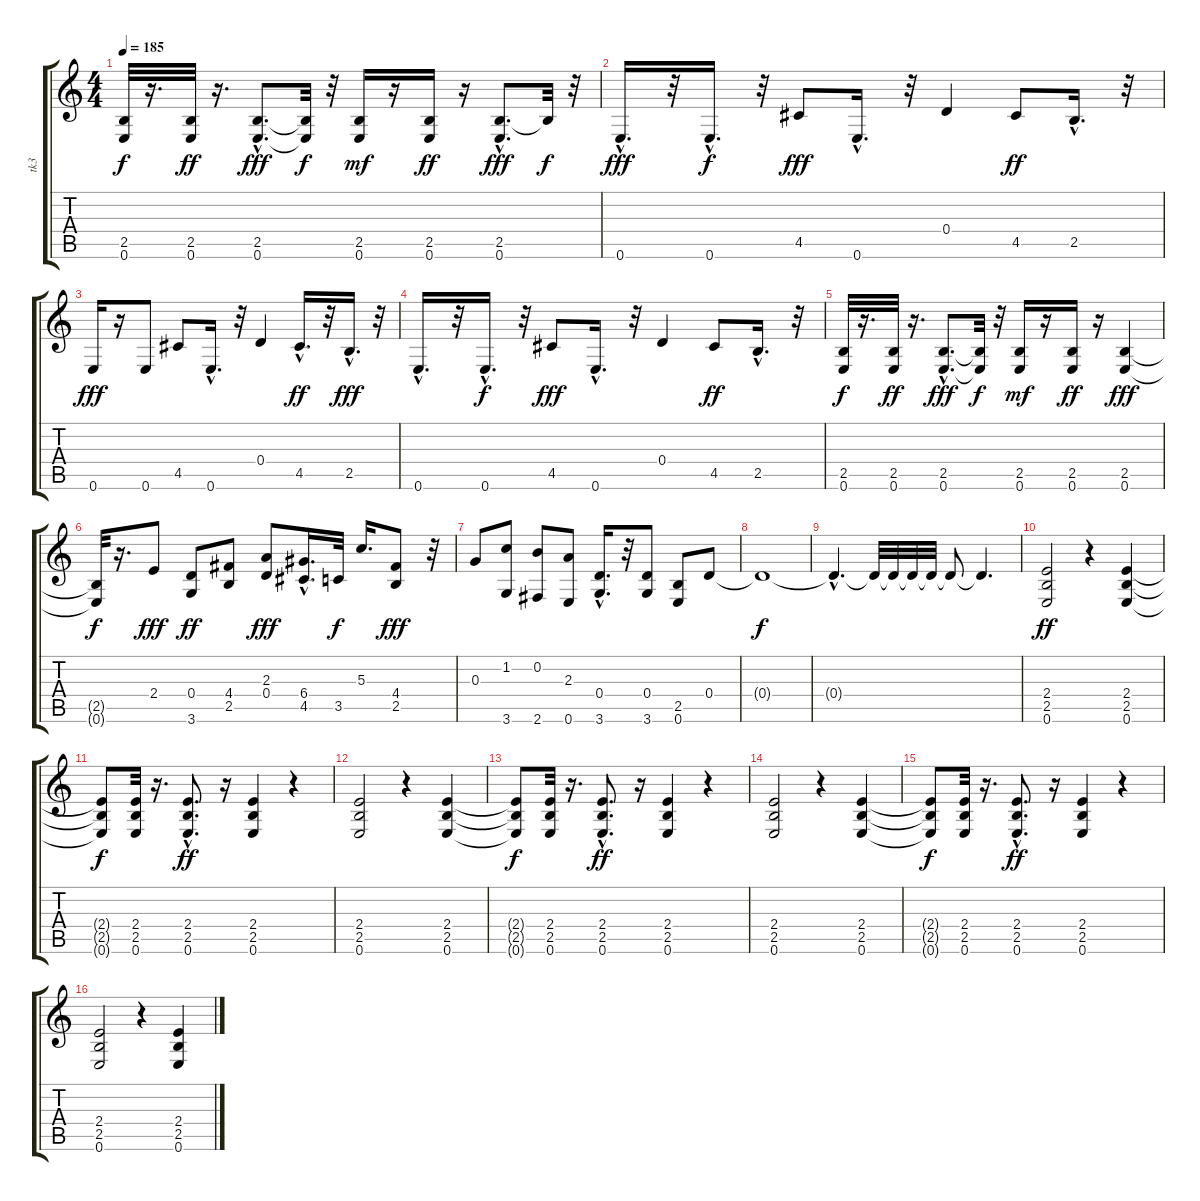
\track ("tk3" "tk3") {instrument distortionguitar}
\staff {score tabs}
\tuning (E4 B3 G3 D3 A2 E2) {hide}
\ts (4 4)
\tempo 185
\clef g2
\ks c
(2.5 0.6).32{dy f} r.16{d} (2.5 0.6).32{dy ff} r.16{d} (2.5{hac} 0.6{hac}).8{d dy fff} (2.5{t} 0.6{t}).32{dy f} r.32 (2.5 0.6).16{dy mf} r.16 (2.5 0.6).16{dy ff} r.16 (2.5{hac} 0.6{hac}).8{d dy fff} 2.5{t}.32{dy f} r.32 |
0.6{hac}.16{d dy fff} r.32 0.6{hac}.16{d dy f} r.32 4.5.8{dy fff} 0.6{hac}.16{d} r.32 0.4.4 4.5.8{dy ff} 2.5{hac}.16{d} r.32 |
0.6.16{dy fff} r.16 0.6.8 4.5.8 0.6{hac}.16{d} r.32 0.4.4 4.5{hac}.16{d dy ff} r.32 2.5{hac}.16{d dy fff} r.32 |
0.6{hac}.16{d} r.32 0.6{hac}.16{d dy f} r.32 4.5.8{dy fff} 0.6{hac}.16{d} r.32 0.4.4 4.5.8{dy ff} 2.5{hac}.16{d} r.32 |
(2.5 0.6).32{dy f} r.16{d} (2.5 0.6).32{dy ff} r.16{d} (2.5{hac} 0.6{hac}).8{d dy fff} (2.5{t} 0.6{t}).32{dy f} r.32 (2.5 0.6).16{dy mf} r.16 (2.5 0.6).16{dy ff} r.16 (2.5 0.6).4{dy fff} |
(2.5{t} 0.6{t}).32{dy f} r.16{d} 2.4.8{dy fff} (0.4 3.6).8{dy ff} (4.4 2.5).8 (2.3 0.4).8{dy fff} (6.4{hac} 4.5).16{d} 3.5.32{dy f} 5.3.16{d} (4.4 2.5).8{dy fff} r.32 |
0.3.8 (1.2 3.6).8 (0.2 2.6).8 (2.3 0.6).8 (0.4{hac} 3.6{hac}).16{d} r.32 (0.4 3.6).8 (2.5 0.6).8 0.4.8 |
0.4{t}.1{dy f} |
0.4{hac t}.4{d} 0.4{t}.32 0.4{t}.32 0.4{t}.32 0.4{t}.32 0.4{t}.8 0.4{t}.4{d} |
(2.4 2.5 0.6).2{dy ff} r.4 (2.4 2.5 0.6).4 |
(2.4{t} 2.5{t} 0.6{t}).8{dy f} (2.4 2.5 0.6).32 r.16{d} (2.4{hac} 2.5{hac} 0.6{hac}).8{d dy ff} r.16 (2.4 2.5 0.6).4 r.4 |
(2.4 2.5 0.6).2 r.4 (2.4 2.5 0.6).4 |
(2.4{t} 2.5{t} 0.6{t}).8{dy f} (2.4 2.5 0.6).32 r.16{d} (2.4{hac} 2.5{hac} 0.6{hac}).8{d dy ff} r.16 (2.4 2.5 0.6).4 r.4 |
(2.4 2.5 0.6).2 r.4 (2.4 2.5 0.6).4 |
(2.4{t} 2.5{t} 0.6{t}).8{dy f} (2.4 2.5 0.6).32 r.16{d} (2.4{hac} 2.5{hac} 0.6{hac}).8{d dy ff} r.16 (2.4 2.5 0.6).4 r.4 |
(2.4 2.5 0.6).2 r.4 (2.4 2.5 0.6).4
